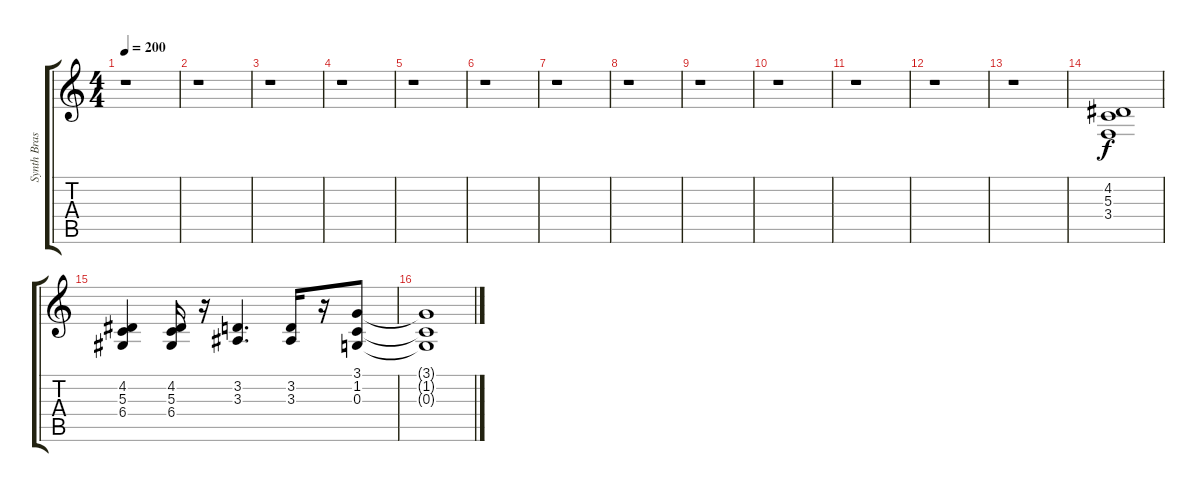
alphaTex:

\track ("Synth Brass" "Synth Bras") {instrument synthbrass1}
\staff {score tabs}
\tuning (E4 B3 G3 D3 A2 E2) {hide}
\ts (4 4)
\tempo 200
\clef g2
\ks c
r.1{dy ff} |
r.1 |
r.1 |
r.1 |
r.1 |
r.1 |
r.1 |
r.1 |
r.1 |
r.1 |
r.1 |
r.1 |
r.1 |
(4.2 5.3 3.4).1{dy f} |
(4.2 5.3 6.4).4 (4.2 5.3 6.4).16 r.16 (3.2 3.3).4{d} (3.2 3.3).16 r.16 (3.1 1.2 0.3).8 |
(3.1{t} 1.2{t} 0.3{t}).1
